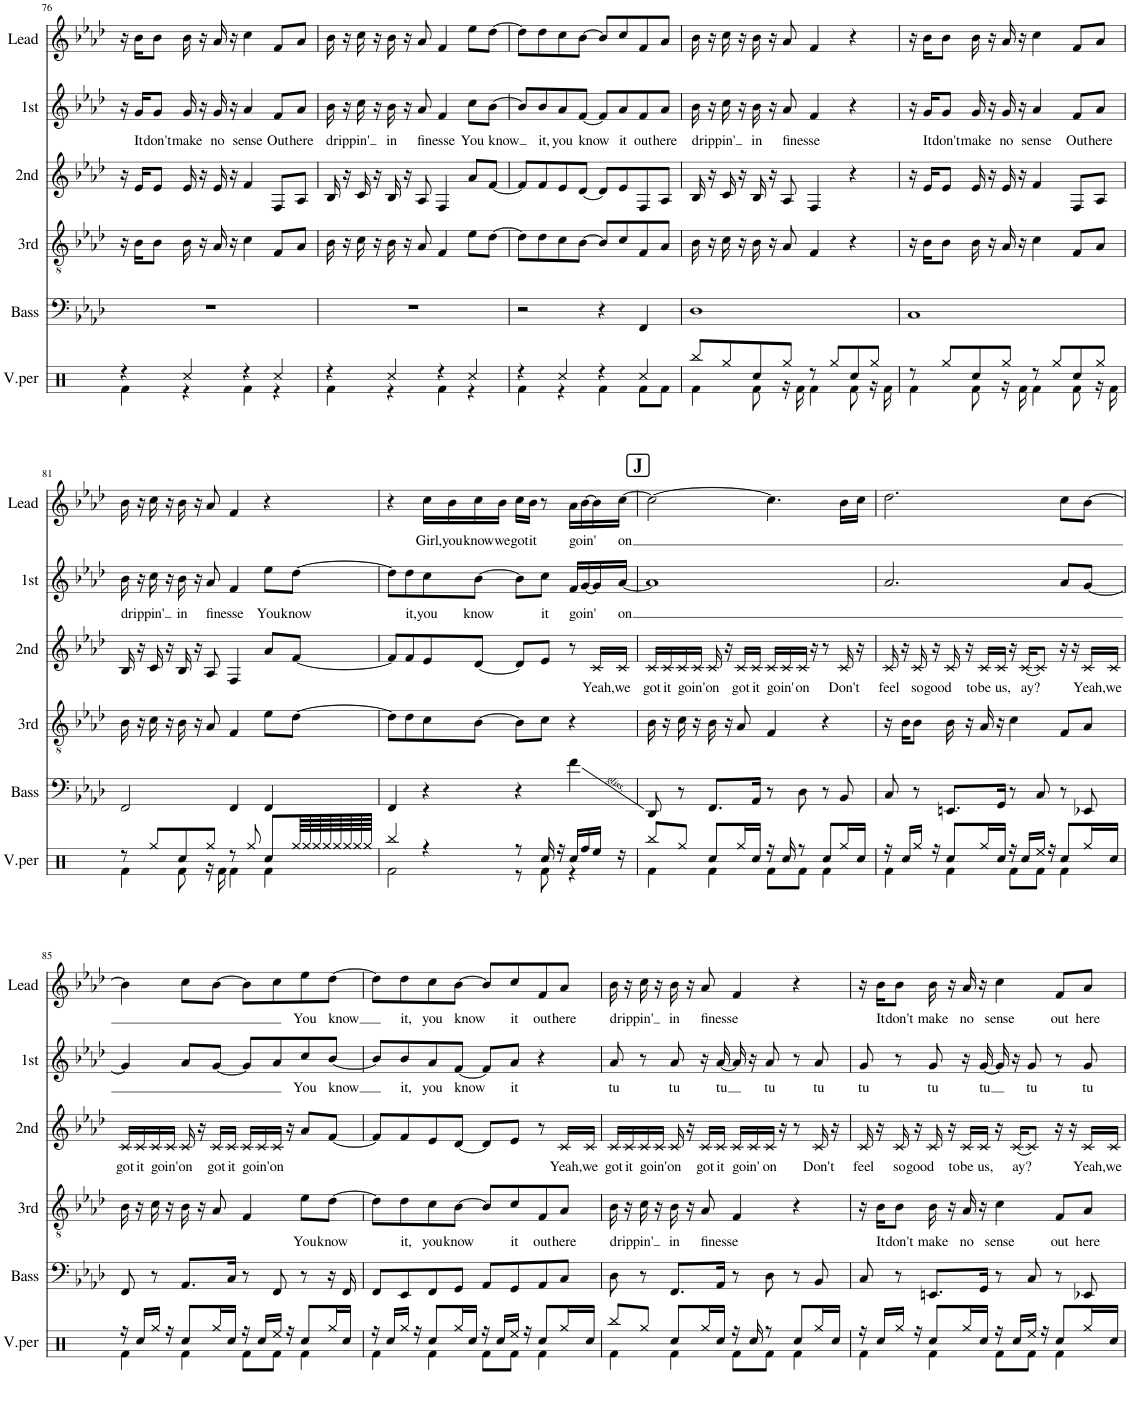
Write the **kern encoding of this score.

**kern	**kern	**kern	**text	**kern	**text	**kern	**text	**kern	**text
*part6	*part5	*part4	*part4	*part3	*part3	*part2	*part2	*part1	*part1
*staff6	*staff5	*staff4	*staff4	*staff3	*staff3	*staff2	*staff2	*staff1	*staff1
*I"V.per	*I"Bass	*I"3rd	*	*I"2nd	*	*I"1st	*	*I"Lead	*
*I'V.per	*I'Bass	*I'3rd	*	*I'2nd	*	*I'1st	*	*I'Lead	*
!!LO:PB:g=z
*clefX	*clefF4	*clefGv2	*	*clefG2	*	*clefG2	*	*clefG2	*
*k[]	*k[b-e-a-d-]	*k[b-e-a-d-]	*	*k[b-e-a-d-]	*	*k[b-e-a-d-]	*	*k[b-e-a-d-]	*
*M4/4	*M4/4	*M4/4	*	*M4/4	*	*M4/4	*	*M4/4	*
=76	=76	=76	=76	=76	=76	=76	=76	=76	=76
*^	*	*	*	*	*	*	*	*	*
4r	4Rf\	1r	16r	.	16r	.	16r	.	16r	.
!	!	!	!	!	!	!	!	!LO:LY:b	!	!
.	.	.	16B-\KL	.	16e-/KL	.	16g/KL	It	16b-\KL	.
!	!	!	!	!	!	!	!	!LO:LY:b	!	!
.	.	.	8B-\J	.	8e-/J	.	8g/J	don't	8b-\J	.
!	!	!	!	!	!	!	!	!LO:LY:b	!	!
4Rcc/	4r	.	16B-\	.	16e-/	.	16g/	make	16b-\	.
.	.	.	16r	.	16r	.	16r	.	16r	.
!	!	!	!	!	!	!	!	!LO:LY:b	!	!
.	.	.	16A-/	.	16e-/	.	16g/	no	16a-/	.
.	.	.	16r	.	16r	.	16r	.	16r	.
!	!	!	!	!	!	!	!	!LO:LY:b	!	!
4r	4Rf\	.	4c\	.	4f/	.	4a-/	sense	4cc\	.
!	!	!	!	!	!	!	!	!LO:LY:b	!	!
4Rcc/	4r	.	8F/L	.	8F/L	.	8f/L	Out	8f/L	.
!	!	!	!	!	!	!	!	!LO:LY:b	!	!
.	.	.	8A-/J	.	8A-/J	.	8a-/J	here	8a-/J	.
=77	=77	=77	=77	=77	=77	=77	=77	=77	=77	=77
!	!	!	!	!	!	!	!	!LO:LY:b	!	!
4r	4Rf\	1r	16B-\	.	16B-/	.	16b-\	drippin'	16b-\	.
.	.	.	16r	.	16r	.	16r	.	16r	.
.	.	.	16c\	.	16c/	.	16cc\	.	16cc\	.
.	.	.	16r	.	16r	.	16r	.	16r	.
!	!	!	!	!	!	!	!	!LO:LY:b	!	!
4Rcc/	4r	.	16B-\	.	16B-/	.	16b-\	in	16b-\	.
.	.	.	16r	.	16r	.	16r	.	16r	.
!	!	!	!	!	!	!	!	!LO:LY:b	!	!
.	.	.	8A-/	.	8A-/	.	8a-/	finesse	8a-/	.
4r	4Rf\	.	4F/	.	4F/	.	4f/	.	4f/	.
!	!	!	!	!	!	!	!	!LO:LY:b	!	!
4Rcc/	4r	.	8e-\L	.	8a-/L	.	8cc\L	You	8ee-\L	.
!	!	!	!	!	!	!	!	!LO:LY:b	!	!
.	.	.	[8d-\J	.	[8f/J	.	[8b-\J	know	[8dd-\J	.
=78	=78	=78	=78	=78	=78	=78	=78	=78	=78	=78
4r	4Rf\	2r	8d-\L]	.	8f/L]	.	8b-/L]	.	8dd-\L]	.
!	!	!	!	!	!	!	!	!LO:LY:b	!	!
.	.	.	8d-\	.	8f/	.	8b-/	it,	8dd-\	.
!	!	!	!	!	!	!	!	!LO:LY:b	!	!
4Rcc/	4r	.	8c\	.	8e-/	.	8a-/	you	8cc\	.
!	!	!	!	!	!	!	!	!LO:LY:b	!	!
.	.	.	[8B-\J	.	[8d-/J	.	[8f/J	know	[8b-\J	.
4r	4Rf\	4r	8B-/L]	.	8d-/L]	.	8f/L]	.	8b-/L]	.
!	!	!	!	!	!	!	!	!LO:LY:b	!	!
.	.	.	8c/	.	8e-/	.	8a-/	it	8cc/	.
!	!	!	!	!	!	!	!	!LO:LY:b	!	!
4Rcc/	8Rf\L	4FF/	8F/	.	8F/	.	8f/	out	8f/	.
!	!	!	!	!	!	!	!	!LO:LY:b	!	!
.	8Rf\J	.	8A-/J	.	8A-/J	.	8a-/J	here	8a-/J	.
=79	=79	=79	=79	=79	=79	=79	=79	=79	=79	=79
!	!	!	!	!	!	!	!	!LO:LY:b	!	!
8Rbb/L	4Rf\	1D-	16B-\	.	16B-/	.	16b-\	drippin'	16b-\	.
.	.	.	16r	.	16r	.	16r	.	16r	.
8Rgg/	.	.	16c\	.	16c/	.	16cc\	.	16cc\	.
.	.	.	16r	.	16r	.	16r	.	16r	.
!	!	!	!	!	!	!	!	!LO:LY:b	!	!
8Rcc/	8Rf\	.	16B-\	.	16B-/	.	16b-\	in	16b-\	.
.	.	.	16r	.	16r	.	16r	.	16r	.
!	!	!	!	!	!	!	!	!LO:LY:b	!	!
8Rgg/J	16r	.	8A-/	.	8A-/	.	8a-/	finesse	8a-/	.
.	16Rf\	.	.	.	.	.	.	.	.	.
8r	4Rf\	.	4F/	.	4F/	.	4f/	.	4f/	.
8Rgg/L	.	.	.	.	.	.	.	.	.	.
8Rcc/	8Rf\	.	4r	.	4r	.	4r	.	4r	.
8Rgg/J	16r	.	.	.	.	.	.	.	.	.
.	16Rf\	.	.	.	.	.	.	.	.	.
=80	=80	=80	=80	=80	=80	=80	=80	=80	=80	=80
8r	4Rf\	1C	16r	.	16r	.	16r	.	16r	.
!	!	!	!	!	!	!	!	!LO:LY:b	!	!
.	.	.	16B-\KL	.	16e-/KL	.	16g/KL	It	16b-\KL	.
!	!	!	!	!	!	!	!	!LO:LY:b	!	!
8Rgg/L	.	.	8B-\J	.	8e-/J	.	8g/J	don't	8b-\J	.
!	!	!	!	!	!	!	!	!LO:LY:b	!	!
8Rcc/	8Rf\	.	16B-\	.	16e-/	.	16g/	make	16b-\	.
.	.	.	16r	.	16r	.	16r	.	16r	.
!	!	!	!	!	!	!	!	!LO:LY:b	!	!
8Rgg/J	16r	.	16A-/	.	16e-/	.	16g/	no	16a-/	.
.	16Rf\	.	16r	.	16r	.	16r	.	16r	.
!	!	!	!	!	!	!	!	!LO:LY:b	!	!
8r	4Rf\	.	4c\	.	4f/	.	4a-/	sense	4cc\	.
8Rgg/L	.	.	.	.	.	.	.	.	.	.
!	!	!	!	!	!	!	!	!LO:LY:b	!	!
8Rcc/	8Rf\	.	8F/L	.	8F/L	.	8f/L	Out	8f/L	.
!	!	!	!	!	!	!	!	!LO:LY:b	!	!
8Rgg/J	16r	.	8A-/J	.	8A-/J	.	8a-/J	here	8a-/J	.
.	16Rf\	.	.	.	.	.	.	.	.	.
!!LO:LB:g=z
=81	=81	=81	=81	=81	=81	=81	=81	=81	=81	=81
!	!	!	!	!	!	!	!	!LO:LY:b	!	!
8r	4Rf\	2FF/	16B-\	.	16B-/	.	16b-\	drippin'	16b-\	.
.	.	.	16r	.	16r	.	16r	.	16r	.
8Rgg/L	.	.	16c\	.	16c/	.	16cc\	.	16cc\	.
.	.	.	16r	.	16r	.	16r	.	16r	.
!	!	!	!	!	!	!	!	!LO:LY:b	!	!
8Rcc/	8Rf\	.	16B-\	.	16B-/	.	16b-\	in	16b-\	.
.	.	.	16r	.	16r	.	16r	.	16r	.
!	!	!	!	!	!	!	!	!LO:LY:b	!	!
8Rgg/J	16r	.	8A-/	.	8A-/	.	8a-/	finesse	8a-/	.
.	16Rf\	.	.	.	.	.	.	.	.	.
8r	4Rf\	4FF/	4F/	.	4F/	.	4f/	.	4f/	.
8Rgg/	.	.	.	.	.	.	.	.	.	.
!	!	!	!	!	!	!	!	!LO:LY:b	!	!
8Rcc/L	4Rf\	4FF/	8e-\L	.	8a-/L	.	8ee-\L	You	4r	.
!	!	!	!	!	!	!	!	!LO:LY:b	!	!
64Rgg/LLL	.	.	[8d-\J	.	[8f/J	.	[8dd-\J	know	.	.
64Rgg/	.	.	.	.	.	.	.	.	.	.
64Rgg/	.	.	.	.	.	.	.	.	.	.
64Rgg/	.	.	.	.	.	.	.	.	.	.
64Rgg/	.	.	.	.	.	.	.	.	.	.
64Rgg/	.	.	.	.	.	.	.	.	.	.
64Rgg/	.	.	.	.	.	.	.	.	.	.
64Rgg/JJJJ	.	.	.	.	.	.	.	.	.	.
=82	=82	=82	=82	=82	=82	=82	=82	=82	=82	=82
4Rbb/	2Rf\	4FF/	8d-\L]	.	8f/L]	.	8dd-\L]	.	4r	.
!	!	!	!	!	!	!	!	!LO:LY:b	!	!
.	.	.	8d-\	.	8f/	.	8dd-\	it,	.	.
!	!	!	!	!	!	!	!	!LO:LY:b	!	!LO:LY:b
4r	.	4r	8c\	.	8e-/	.	8cc\	you	16cc\LL	Girl,
!	!	!	!	!	!	!	!	!	!	!LO:LY:b
.	.	.	.	.	.	.	.	.	16b-\	you
!	!	!	!	!	!	!	!	!LO:LY:b	!	!LO:LY:b
.	.	.	[8B-\J	.	[8d-/J	.	[8b-\J	know	16cc\	know
!	!	!	!	!	!	!	!	!	!	!LO:LY:b
.	.	.	.	.	.	.	.	.	16b-\JJ	we
!	!	!	!	!	!	!	!	!	!	!LO:LY:b
8r	8r	4r	8B-\L]	.	8d-/L]	.	8b-\L]	.	16cc\LL	got
!	!	!	!	!	!	!	!	!	!	!LO:LY:b
.	.	.	.	.	.	.	.	.	16b-\JJ	it
!	!	!	!	!	!	!	!	!LO:LY:b	!	!
16Rcc/	8Rf\	.	8c\J	.	8e-/J	.	8cc\J	it	8r	.
16r	.	.	.	.	.	.	.	.	.	.
!	!	!	!	!	!	!	!	!LO:LY:b	!	!LO:LY:b
16Rcc/LL	4r	4f\	4r	.	8r	.	16f/LL	goin'	16a-\LL	goin'
16Rff/	.	.	.	.	.	.	[16g/	.	[16b-\	.
!	!	!	!	!	!	!LO:LY:b	!	!	!	!
16Ree/JJ	.	.	.	.	16c/LL	Yeah,	16g/]	.	16b-\]	.
!	!	!	!	!	!	!LO:LY:b	!	!LO:LY:b	!	!LO:LY:b
16r	.	.	.	.	16c/JJ	we	[16a-/JJ	on	[16cc\JJ	on
!!LO:REH:place=s1:a:B:cj:fs=14:t=J
=83	=83	=83	=83	=83	=83	=83	=83	=83	=83	=83
!	!	!	!	!	!	!LO:LY:b	!	!	!	!
8Rbb/L	4Rf\	8DD-/	16B-\	.	16c/LL	got	1a-]	.	2cc\_	.
!	!	!	!	!	!	!LO:LY:b	!	!	!	!
.	.	.	16r	.	16c/	it	.	.	.	.
!	!	!	!	!	!	!LO:LY:b	!	!	!	!
8Rgg/J	.	8r	16c\	.	16c/	goin'	.	.	.	.
.	.	.	16r	.	16c/JJ	.	.	.	.	.
!	!	!	!	!	!	!LO:LY:b	!	!	!	!
8Rcc/L	4Rf\	8.FF/L	16B-\	.	16c/	on	.	.	.	.
.	.	.	16r	.	16r	.	.	.	.	.
!	!	!	!	!	!	!LO:LY:b	!	!	!	!
16Rgg/L	.	.	8A-/	.	16c/LL	got	.	.	.	.
!	!	!	!	!	!	!LO:LY:b	!	!	!	!
16Rcc/JJ	.	16AA-/Jk	.	.	16c/JJ	it	.	.	.	.
!	!	!	!	!	!	!LO:LY:b	!	!	!	!
16r	8Rf\L	8r	4F/	.	16c/LL	goin'	.	.	4.cc\]	.
16Rcc/	.	.	.	.	16c/	.	.	.	.	.
!	!	!	!	!	!	!LO:LY:b	!	!	!	!
8r	8Rf\J	8D-\	.	.	16c/JJ	on	.	.	.	.
.	.	.	.	.	16r	.	.	.	.	.
8Rcc/L	4Rf\	8r	4r	.	8r	.	.	.	.	.
!	!	!	!	!	!	!LO:LY:b	!	!	!	!
16Rgg/L	.	8BB-/	.	.	16c/	Don't	.	.	16b-\LL	.
16Rcc/JJ	.	.	.	.	16r	.	.	.	16cc\JJ	.
=84	=84	=84	=84	=84	=84	=84	=84	=84	=84	=84
!	!	!	!	!	!	!LO:LY:b	!	!	!	!
16r	4Rf\	8C/	16r	.	16c/	feel	2.a-/	.	2.dd-\	.
16Rcc/LL	.	.	16B-\KL	.	16r	.	.	.	.	.
!	!	!	!	!	!	!LO:LY:b	!	!	!	!
16Rgg/JJ	.	8r	8B-\J	.	16c/	so	.	.	.	.
16r	.	.	.	.	16r	.	.	.	.	.
!	!	!	!	!	!	!LO:LY:b	!	!	!	!
8Rcc/L	4Rf\	8.EEn/L	16B-\	.	16c/	good to	.	.	.	.
.	.	.	16r	.	16r	.	.	.	.	.
!	!	!	!	!	!	!LO:LY:b	!	!	!	!
16Rgg/L	.	.	16A-/	.	16c/LL	be	.	.	.	.
!	!	!	!	!	!	!LO:LY:b	!	!	!	!
16Rcc/JJ	.	16GG/Jk	16r	.	16c/JJ	us,	.	.	.	.
16r	8Rf\L	8r	4c\	.	16r	.	.	.	.	.
!	!	!	!	!	!	!LO:LY:b	!	!	!	!
16Rcc/LL	.	.	.	.	[16c/KL	ay?	.	.	.	.
16Ree/JJ	8Rf\J	8C/	.	.	8c/J]	.	.	.	.	.
16r	.	.	.	.	.	.	.	.	.	.
8Rcc/L	4Rf\	8r	8F/L	.	16r	.	8a-/L	.	8cc\L	.
.	.	.	.	.	16r	.	.	.	.	.
!	!	!	!	!	!	!LO:LY:b	!	!	!	!
16Rgg/L	.	8EE-X/	8A-/J	.	16c/LL	Yeah,	[8g/J	.	[8b-\J	.
!	!	!	!	!	!	!LO:LY:b	!	!	!	!
16Rcc/JJ	.	.	.	.	16c/JJ	we	.	.	.	.
!!LO:LB:g=z
=85	=85	=85	=85	=85	=85	=85	=85	=85	=85	=85
!	!	!	!	!	!	!LO:LY:b	!	!	!	!
16r	4Rf\	8FF/	16B-\	.	16c/LL	got	4g/]	.	4b-\]	.
!	!	!	!	!	!	!LO:LY:b	!	!	!	!
16Rcc/LL	.	.	16r	.	16c/	it	.	.	.	.
!	!	!	!	!	!	!LO:LY:b	!	!	!	!
16Rgg/JJ	.	8r	16c\	.	16c/	goin'	.	.	.	.
16r	.	.	16r	.	16c/JJ	.	.	.	.	.
!	!	!	!	!	!	!LO:LY:b	!	!	!	!
8Rcc/L	4Rf\	8.AA-/L	16B-\	.	16c/	on	8a-/L	.	8cc\L	.
.	.	.	16r	.	16r	.	.	.	.	.
!	!	!	!	!	!	!LO:LY:b	!	!	!	!
16Rgg/L	.	.	8A-/	.	16c/LL	got	[8g/J	.	[8b-\J	.
!	!	!	!	!	!	!LO:LY:b	!	!	!	!
16Rcc/JJ	.	16C/Jk	.	.	16c/JJ	it	.	.	.	.
!	!	!	!	!	!	!LO:LY:b	!	!	!	!
16r	8Rf\L	8r	4F/	.	16c/LL	goin'	8g/L]	.	8b-\L]	.
16Rcc/LL	.	.	.	.	16c/	.	.	.	.	.
!	!	!	!	!	!	!LO:LY:b	!	!	!	!
16Ree/JJ	8Rf\J	8FF/	.	.	16c/JJ	on	8a-/	.	8cc\	.
16r	.	.	.	.	16r	.	.	.	.	.
!	!	!	!	!LO:LY:b	!	!	!	!LO:LY:b	!	!LO:LY:b
8Rcc/L	4Rf\	8r	8e-\L	You	8a-/L	.	8cc/	You	8ee-\	You
!	!	!	!	!LO:LY:b	!	!	!	!LO:LY:b	!	!LO:LY:b
16Rgg/L	.	16r	[8d-\J	know	[8f/J	.	[8b-/J	know	[8dd-\J	know
16Rcc/JJ	.	16FF/	.	.	.	.	.	.	.	.
=86	=86	=86	=86	=86	=86	=86	=86	=86	=86	=86
16r	4Rf\	8FF/L	8d-\L]	.	8f/L]	.	8b-/L]	.	8dd-\L]	.
16Rcc/LL	.	.	.	.	.	.	.	.	.	.
!	!	!	!	!LO:LY:b	!	!	!	!LO:LY:b	!	!LO:LY:b
16Rgg/JJ	.	8EE-/	8d-\	it,	8f/	.	8b-/	it,	8dd-\	it,
16r	.	.	.	.	.	.	.	.	.	.
!	!	!	!	!LO:LY:b	!	!	!	!LO:LY:b	!	!LO:LY:b
8Rcc/L	4Rf\	8FF/	8c\	you	8e-/	.	8a-/	you	8cc\	you
!	!	!	!	!LO:LY:b	!	!	!	!LO:LY:b	!	!LO:LY:b
16Rgg/L	.	8GG/J	[8B-\J	know	[8d-/J	.	[8f/J	know	[8b-\J	know
16Rcc/JJ	.	.	.	.	.	.	.	.	.	.
16r	8Rf\L	8AA-/L	8B-/L]	.	8d-/L]	.	8f/L]	.	8b-/L]	.
16Rcc/LL	.	.	.	.	.	.	.	.	.	.
!	!	!	!	!LO:LY:b	!	!	!	!LO:LY:b	!	!LO:LY:b
16Ree/JJ	8Rf\J	8GG/	8c/	it	8e-/J	.	8a-/J	it	8cc/	it
16r	.	.	.	.	.	.	.	.	.	.
!	!	!	!	!LO:LY:b	!	!	!	!	!	!LO:LY:b
8Rcc/L	4Rf\	8AA-/	8F/	out	8r	.	4r	.	8f/	out
!	!	!	!	!LO:LY:b	!	!LO:LY:b	!	!	!	!LO:LY:b
16Rgg/L	.	8C/J	8A-/J	here	16c/LL	Yeah,	.	.	8a-/J	here
!	!	!	!	!	!	!LO:LY:b	!	!	!	!
16Rcc/JJ	.	.	.	.	16c/JJ	we	.	.	.	.
=87	=87	=87	=87	=87	=87	=87	=87	=87	=87	=87
!	!	!	!	!LO:LY:b	!	!LO:LY:b	!	!LO:LY:b	!	!LO:LY:b
8Rbb/L	4Rf\	8D-\	16B-\	drippin'	16c/LL	got	8a-/	tu	16b-\	drippin'
!	!	!	!	!	!	!LO:LY:b	!	!	!	!
.	.	.	16r	.	16c/	it	.	.	16r	.
!	!	!	!	!	!	!LO:LY:b	!	!	!	!
8Rgg/J	.	8r	16c\	.	16c/	goin'	8r	.	16cc\	.
.	.	.	16r	.	16c/JJ	.	.	.	16r	.
!	!	!	!	!LO:LY:b	!	!LO:LY:b	!	!LO:LY:b	!	!LO:LY:b
8Rcc/L	4Rf\	8.FF/L	16B-\	in	16c/	on	8a-/	tu	16b-\	in
.	.	.	16r	.	16r	.	.	.	16r	.
!	!	!	!	!LO:LY:b	!	!LO:LY:b	!	!	!	!LO:LY:b
16Rgg/L	.	.	8A-/	finesse	16c/LL	got	16r	.	8a-/	finesse
!	!	!	!	!	!	!LO:LY:b	!	!LO:LY:b	!	!
16Rcc/JJ	.	16AA-/Jk	.	.	16c/JJ	it	[16a-/	tu	.	.
!	!	!	!	!	!	!LO:LY:b	!	!	!	!
16r	8Rf\L	8r	4F/	.	16c/LL	goin'	16a-/]	.	4f/	.
16Rcc/	.	.	.	.	16c/	.	16r	.	.	.
!	!	!	!	!	!	!LO:LY:b	!	!LO:LY:b	!	!
8r	8Rf\J	8D-\	.	.	16c/JJ	on	8a-/	tu	.	.
.	.	.	.	.	16r	.	.	.	.	.
8Rcc/L	4Rf\	8r	4r	.	8r	.	8r	.	4r	.
!	!	!	!	!	!	!LO:LY:b	!	!LO:LY:b	!	!
16Rgg/L	.	8BB-/	.	.	16c/	Don't	8a-/	tu	.	.
16Rcc/JJ	.	.	.	.	16r	.	.	.	.	.
=88	=88	=88	=88	=88	=88	=88	=88	=88	=88	=88
!	!	!	!	!	!	!LO:LY:b	!	!LO:LY:b	!	!
16r	4Rf\	8C/	16r	.	16c/	feel	8g/	tu	16r	.
!	!	!	!	!LO:LY:b	!	!	!	!	!	!LO:LY:b
16Rcc/LL	.	.	16B-\KL	It	16r	.	.	.	16b-\KL	It
!	!	!	!	!LO:LY:b	!	!LO:LY:b	!	!	!	!LO:LY:b
16Rgg/JJ	.	8r	8B-\J	don't	16c/	so	8r	.	8b-\J	don't
16r	.	.	.	.	16r	.	.	.	.	.
!	!	!	!	!LO:LY:b	!	!LO:LY:b	!	!LO:LY:b	!	!LO:LY:b
8Rcc/L	4Rf\	8.EEn/L	16B-\	make	16c/	good to	8g/	tu	16b-\	make
.	.	.	16r	.	16r	.	.	.	16r	.
!	!	!	!	!LO:LY:b	!	!LO:LY:b	!	!	!	!LO:LY:b
16Rgg/L	.	.	16A-/	no	16c/LL	be	16r	.	16a-/	no
!	!	!	!	!	!	!LO:LY:b	!	!LO:LY:b	!	!
16Rcc/JJ	.	16GG/Jk	16r	.	16c/JJ	us,	[16g/	tu	16r	.
!	!	!	!	!LO:LY:b	!	!	!	!	!	!LO:LY:b
16r	8Rf\L	8r	4c\	sense	16r	.	16g/]	.	4cc\	sense
!	!	!	!	!	!	!LO:LY:b	!	!	!	!
16Rcc/LL	.	.	.	.	[16c/KL	ay?	16r	.	.	.
!	!	!	!	!	!	!	!	!LO:LY:b	!	!
16Ree/JJ	8Rf\J	8C/	.	.	8c/J]	.	8g/	tu	.	.
16r	.	.	.	.	.	.	.	.	.	.
!	!	!	!	!LO:LY:b	!	!	!	!	!	!LO:LY:b
8Rcc/L	4Rf\	8r	8F/L	out	16r	.	8r	.	8f/L	out
.	.	.	.	.	16r	.	.	.	.	.
!	!	!	!	!LO:LY:b	!	!LO:LY:b	!	!LO:LY:b	!	!LO:LY:b
16Rgg/L	.	8EE-X/	8A-/J	here	16c/LL	Yeah,	8g/	tu	8a-/J	here
!	!	!	!	!	!	!LO:LY:b	!	!	!	!
16Rcc/JJ	.	.	.	.	16c/JJ	we	.	.	.	.
*v	*v	*	*	*	*	*	*	*	*	*
=	=	=	=	=	=	=	=	=	=
*-	*-	*-	*-	*-	*-	*-	*-	*-	*-
